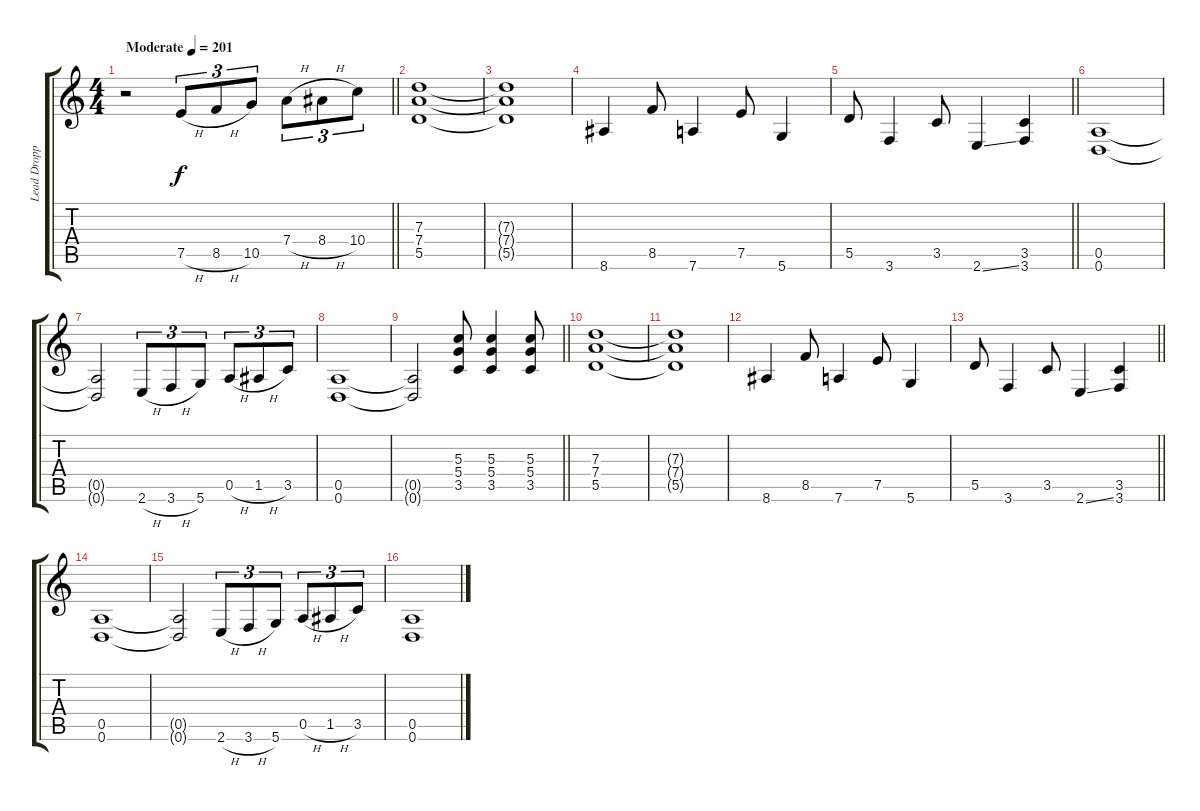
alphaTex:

\track ("Lead Dropped D " "Lead Dropp") {instrument distortionguitar}
\staff {score tabs}
\tuning (E4 B3 G3 D3 A2 D2) {hide}
\ts (4 4)
\tempo (201 "Moderate")
\clef g2
\barLineRight lightlight
\ks c
r.2{dy f instrument distortionguitar} 7.5{h}.8{tu (3 2)} 8.5{h}.8{tu (3 2)} 10.5.8{tu (3 2)} 7.4{h}.8{tu (3 2)} 8.4{h}.8{tu (3 2)} 10.4.8{tu (3 2)} |
(7.3 7.4 5.5).1 |
(7.3{t} 7.4{t} 5.5{t}).1 |
8.6.4 8.5.8 7.6.4 7.5.8 5.6.4 |
\barLineRight lightlight
5.5.8 3.6.4 3.5.8 2.6{ss}.4 (3.5 3.6).4 |
(0.5 0.6).1 |
(0.5{t} 0.6{t}).2 2.6{h}.8{tu (3 2)} 3.6{h}.8{tu (3 2)} 5.6.8{tu (3 2)} 0.5{h}.8{tu (3 2)} 1.5{h}.8{tu (3 2)} 3.5.8{tu (3 2)} |
(0.5 0.6).1 |
\barLineRight lightlight
(0.5{t} 0.6{t}).2 (5.3 5.4 3.5).8 (5.3 5.4 3.5).4 (5.3 5.4 3.5).8 |
(7.3 7.4 5.5).1 |
(7.3{t} 7.4{t} 5.5{t}).1 |
8.6.4 8.5.8 7.6.4 7.5.8 5.6.4 |
\barLineRight lightlight
5.5.8 3.6.4 3.5.8 2.6{ss}.4 (3.5 3.6).4 |
(0.5 0.6).1 |
(0.5{t} 0.6{t}).2 2.6{h}.8{tu (3 2)} 3.6{h}.8{tu (3 2)} 5.6.8{tu (3 2)} 0.5{h}.8{tu (3 2)} 1.5{h}.8{tu (3 2)} 3.5.8{tu (3 2)} |
(0.5 0.6).1
